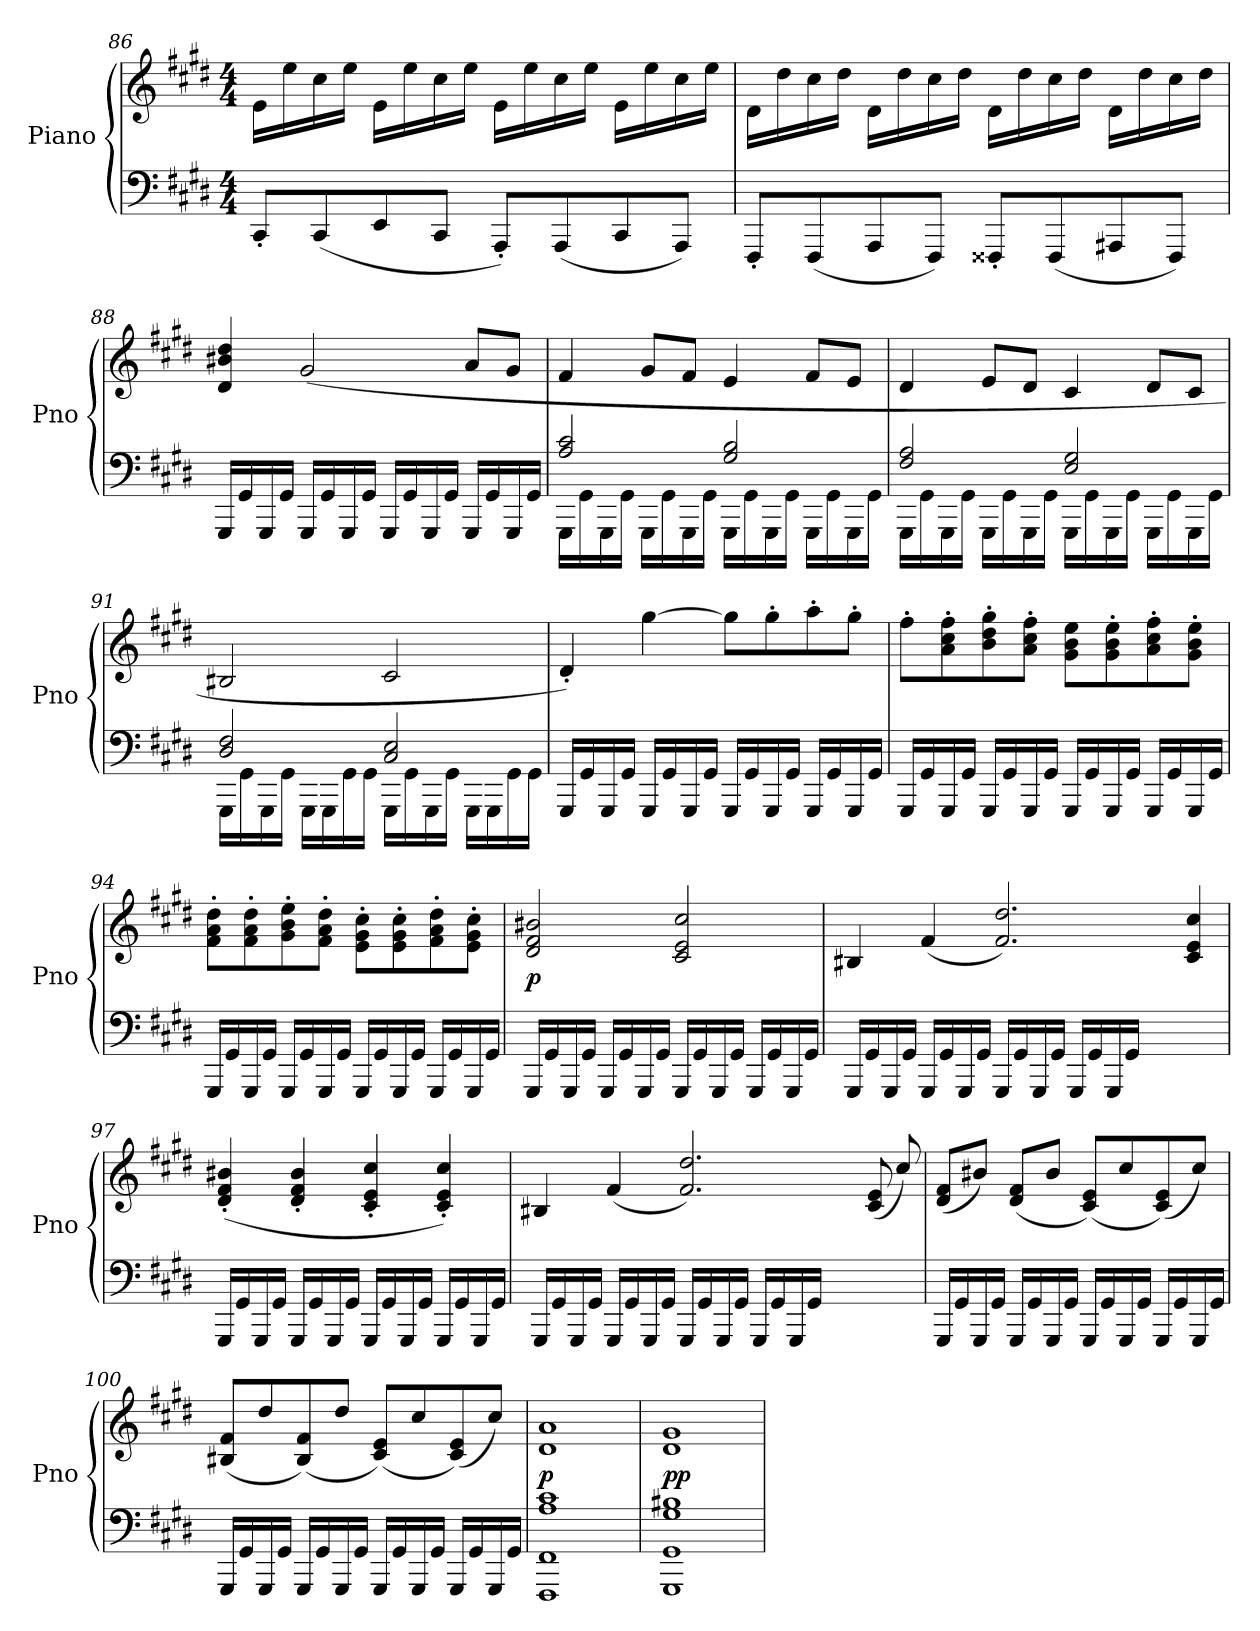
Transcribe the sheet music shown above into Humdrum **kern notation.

**kern	**kern	**dynam
*part1	*part1	*part1
*staff2	*staff1	*staff1/2
*I"Piano	*	*
*I'Pno	*	*
*clefF4	*clefG2	*
*k[f#c#g#d#]	*k[f#c#g#d#]	*
*c#:	*c#:	*
*M4/4	*M4/4	*
=86	=86	=86
8CC#'/L	16e\LL	.
.	16ee\	.
(8CC#/	16cc#\	.
.	16ee\JJ	.
8EE/	16e\LL	.
.	16ee\	.
8CC#/J	16cc#\	.
.	16ee\JJ	.
8AAA'/L)	16e\LL	.
.	16ee\	.
(8AAA/	16cc#\	.
.	16ee\JJ	.
8CC#/	16e\LL	.
.	16ee\	.
8AAA/J)	16cc#\	.
.	16ee\JJ	.
=87	=87	=87
8FFF#'/L	16d#\LL	.
.	16dd#\	.
(8FFF#/	16cc#\	.
.	16dd#\JJ	.
8AAA/	16d#\LL	.
.	16dd#\	.
8FFF#/J)	16cc#\	.
.	16dd#\JJ	.
8FFF##X'/L	16d#\LL	.
.	16dd#\	.
(8FFF##/	16cc#\	.
.	16dd#\JJ	.
8AAA#X/	16d#\LL	.
.	16dd#\	.
8FFF##/J)	16cc#\	.
.	16dd#\JJ	.
=88	=88	=88
16GGG#/LL	4d#/ 4b#X/ 4dd#/	.
16GG#/	.	.
16GGG#/	.	.
16GG#/JJ	.	.
16GGG#/LL	(2g#/	.
16GG#/	.	.
16GGG#/	.	.
16GG#/JJ	.	.
16GGG#/LL	.	.
16GG#/	.	.
16GGG#/	.	.
16GG#/JJ	.	.
16GGG#/LL	8a/L	.
16GG#/	.	.
16GGG#/	8g#/J	.
16GG#/JJ	.	.
=89	=89	=89
*^	*	*
2A/ 2c#/	16GGG#\LL	4f#/	.
.	16GG#\	.	.
.	16GGG#\	.	.
.	16GG#\JJ	.	.
.	16GGG#\LL	8g#/L	.
.	16GG#\	.	.
.	16GGG#\	8f#/J	.
.	16GG#\JJ	.	.
2G#/ 2B/	16GGG#\LL	4e/	.
.	16GG#\	.	.
.	16GGG#\	.	.
.	16GG#\JJ	.	.
.	16GGG#\LL	8f#/L	.
.	16GG#\	.	.
.	16GGG#\	8e/J	.
.	16GG#\JJ	.	.
=90	=90	=90	=90
2F#/ 2A/	16GGG#\LL	4d#/	.
.	16GG#\	.	.
.	16GGG#\	.	.
.	16GG#\JJ	.	.
.	16GGG#\LL	8e/L	.
.	16GG#\	.	.
.	16GGG#\	8d#/J	.
.	16GG#\JJ	.	.
2E/ 2G#/	16GGG#\LL	4c#/	.
.	16GG#\	.	.
.	16GGG#\	.	.
.	16GG#\JJ	.	.
.	16GGG#\LL	8d#/L	.
.	16GG#\	.	.
.	16GGG#\	8c#/J	.
.	16GG#\JJ	.	.
=91	=91	=91	=91
2D#/ 2F#/	16GGG#\LL	2B#X/	.
.	16GG#\	.	.
.	16GGG#\	.	.
.	16GG#\JJ	.	.
.	16GGG#\LL	.	.
.	16GGG#\	.	.
.	16GG#\	.	.
.	16GG#\JJ	.	.
2C#/ 2E/	16GGG#\LL	2c#/	.
.	16GG#\	.	.
.	16GGG#\	.	.
.	16GG#\JJ	.	.
.	16GGG#\LL	.	.
.	16GGG#\	.	.
.	16GG#\	.	.
.	16GG#\JJ	.	.
*v	*v	*	*
=92	=92	=92
16GGG#/LL	4d#'/)	.
16GG#/	.	.
16GGG#/	.	.
16GG#/JJ	.	.
16GGG#/LL	[4gg#\	.
16GG#/	.	.
16GGG#/	.	.
16GG#/JJ	.	.
16GGG#/LL	8gg#\L]	.
16GG#/	.	.
16GGG#/	8gg#'\	.
16GG#/JJ	.	.
16GGG#/LL	8aa'\	.
16GG#/	.	.
16GGG#/	8gg#'\J	.
16GG#/JJ	.	.
=93	=93	=93
16GGG#/LL	8ff#'\L	.
16GG#/	.	.
16GGG#/	8a'\ 8cc#'\ 8ff#'\	.
16GG#/JJ	.	.
16GGG#/LL	8b'\ 8dd#'\ 8gg#'\	.
16GG#/	.	.
16GGG#/	8a'\ 8cc#'\ 8ff#'\J	.
16GG#/JJ	.	.
16GGG#/LL	8g#\ 8b\ 8ee\L	.
16GG#/	.	.
16GGG#/	8g#'\ 8b'\ 8ee'\	.
16GG#/JJ	.	.
16GGG#/LL	8a'\ 8cc#'\ 8ff#'\	.
16GG#/	.	.
16GGG#/	8g#'\ 8b'\ 8ee'\J	.
16GG#/JJ	.	.
=94	=94	=94
16GGG#/LL	8f#'\ 8a'\ 8dd#'\L	.
16GG#/	.	.
16GGG#/	8f#'\ 8a'\ 8dd#'\	.
16GG#/JJ	.	.
16GGG#/LL	8g#'\ 8b'\ 8ee'\	.
16GG#/	.	.
16GGG#/	8f#'\ 8a'\ 8dd#'\J	.
16GG#/JJ	.	.
16GGG#/LL	8e'\ 8g#'\ 8cc#'\L	.
16GG#/	.	.
16GGG#/	8e'\ 8g#'\ 8cc#'\	.
16GG#/JJ	.	.
16GGG#/LL	8f#'\ 8a'\ 8dd#'\	.
16GG#/	.	.
16GGG#/	8e'\ 8g#'\ 8cc#'\J	.
16GG#/JJ	.	.
=95	=95	=95
16GGG#/LL	2d#/ 2f#/ 2b#X/	p
16GG#/	.	.
16GGG#/	.	.
16GG#/JJ	.	.
16GGG#/LL	.	.
16GG#/	.	.
16GGG#/	.	.
16GG#/JJ	.	.
16GGG#/LL	2c#/ 2e/ 2cc#/	.
16GG#/	.	.
16GGG#/	.	.
16GG#/JJ	.	.
16GGG#/LL	.	.
16GG#/	.	.
16GGG#/	.	.
16GG#/JJ	.	.
=96	=96	=96
16GGG#/LL	4B#X	.
16GG#/	.	.
16GGG#/	.	.
16GG#/JJ	.	.
16GGG#/LL	(4f#	.
16GG#/	.	.
16GGG#/	.	.
16GG#/JJ	.	.
16GGG#/LL	2.f#/ 2.dd#/)	.
16GG#/	.	.
16GGG#/	.	.
16GG#/JJ	.	.
16GGG#/LL	.	.
16GG#/	.	.
16GGG#/	.	.
16GG#/JJ	.	.
2ryy	.	.
.	4c#/ 4e/ 4cc#/	.
=97	=97	=97
16GGG#/LL	(4d#'/ 4f#'/ 4b#X'/	.
16GG#/	.	.
16GGG#/	.	.
16GG#/JJ	.	.
16GGG#/LL	4d#'/ 4f#'/ 4b#'/	.
16GG#/	.	.
16GGG#/	.	.
16GG#/JJ	.	.
16GGG#/LL	4c#'/ 4e'/ 4cc#'/	.
16GG#/	.	.
16GGG#/	.	.
16GG#/JJ	.	.
16GGG#/LL	4c#'/ 4e'/ 4cc#'/)	.
16GG#/	.	.
16GGG#/	.	.
16GG#/JJ	.	.
=98	=98	=98
16GGG#/LL	4B#X	.
16GG#/	.	.
16GGG#/	.	.
16GG#/JJ	.	.
16GGG#/LL	(4f#	.
16GG#/	.	.
16GGG#/	.	.
16GG#/JJ	.	.
16GGG#/LL	2.f#/ 2.dd#/)	.
16GG#/	.	.
16GGG#/	.	.
16GG#/JJ	.	.
16GGG#/LL	.	.
16GG#/	.	.
16GGG#/	.	.
16GG#/JJ	.	.
2ryy	.	.
.	(8c#/ 8e/L	.
.	8cc#/L)	.
=99	=99	=99
16GGG#/LL	(8d#/ 8f#/L	.
16GG#/	.	.
16GGG#/	8b#X/J)	.
16GG#/JJ	.	.
16GGG#/LL	(8d#/ 8f#/L	.
16GG#/	.	.
16GGG#/	8b#/J	.
16GG#/JJ	.	.
16GGG#/LL	(8c#/ 8e/L)	.
16GG#/	.	.
16GGG#/	8cc#/	.
16GG#/JJ	.	.
16GGG#/LL	(8c#/ 8e/)	.
16GG#/	.	.
16GGG#/	8cc#/J)	.
16GG#/JJ	.	.
=100	=100	=100
16GGG#/LL	(8B#X/ 8f#/L	.
16GG#/	.	.
16GGG#/	8dd#/	.
16GG#/JJ	.	.
16GGG#/LL	(8B#/ 8f#/)	.
16GG#/	.	.
16GGG#/	8dd#/J	.
16GG#/JJ	.	.
16GGG#/LL	(8c#/ 8e/L)	.
16GG#/	.	.
16GGG#/	8cc#/	.
16GG#/JJ	.	.
16GGG#/LL	(8c#/ 8e/)	.
16GG#/	.	.
16GGG#/	8cc#/J)	.
16GG#/JJ	.	.
=101	=101	=101
1FFF# 1FF# 1A 1c#	1d# 1a	p
=102	=102	=102
1GGG# 1GG# 1G# 1B#X	1d# 1g#	pp
=	=	=
*-	*-	*-
